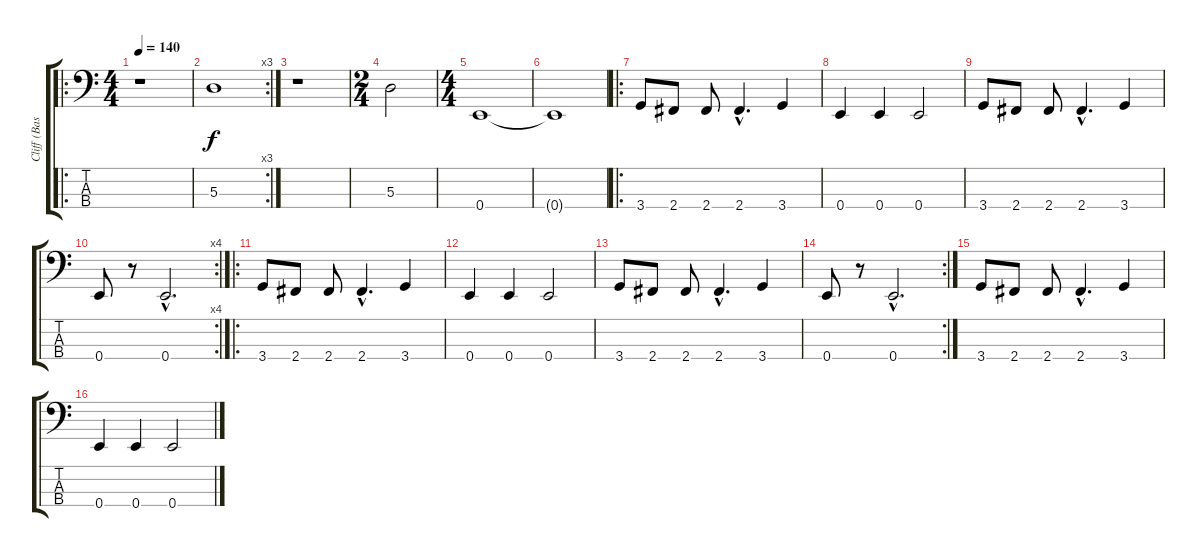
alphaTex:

\track ("Cliff (Bass)" "Cliff (Bas") {instrument electricbassfinger}
\staff {score tabs}
\tuning (G2 D2 A1 E1) {hide}
\ro
\ts (4 4)
\tempo 140
\clef f4
\ks c
r.1{dy f} |
\rc 3
5.3.1 |
r.1 |
\ts (2 4)
5.3.2 |
\ts (4 4)
0.4.1 |
0.4{t}.1 |
\ro
3.4.8 2.4.8 2.4.8 2.4{hac}.4{d} 3.4.4 |
0.4.4 0.4.4 0.4.2 |
3.4.8 2.4.8 2.4.8 2.4{hac}.4{d} 3.4.4 |
\rc 4
0.4.8 r.8 0.4{hac}.2{d} |
\ro
3.4.8 2.4.8 2.4.8 2.4{hac}.4{d} 3.4.4 |
0.4.4 0.4.4 0.4.2 |
3.4.8 2.4.8 2.4.8 2.4{hac}.4{d} 3.4.4 |
\rc 2
0.4.8 r.8 0.4{hac}.2{d} |
3.4.8 2.4.8 2.4.8 2.4{hac}.4{d} 3.4.4 |
0.4.4 0.4.4 0.4.2
